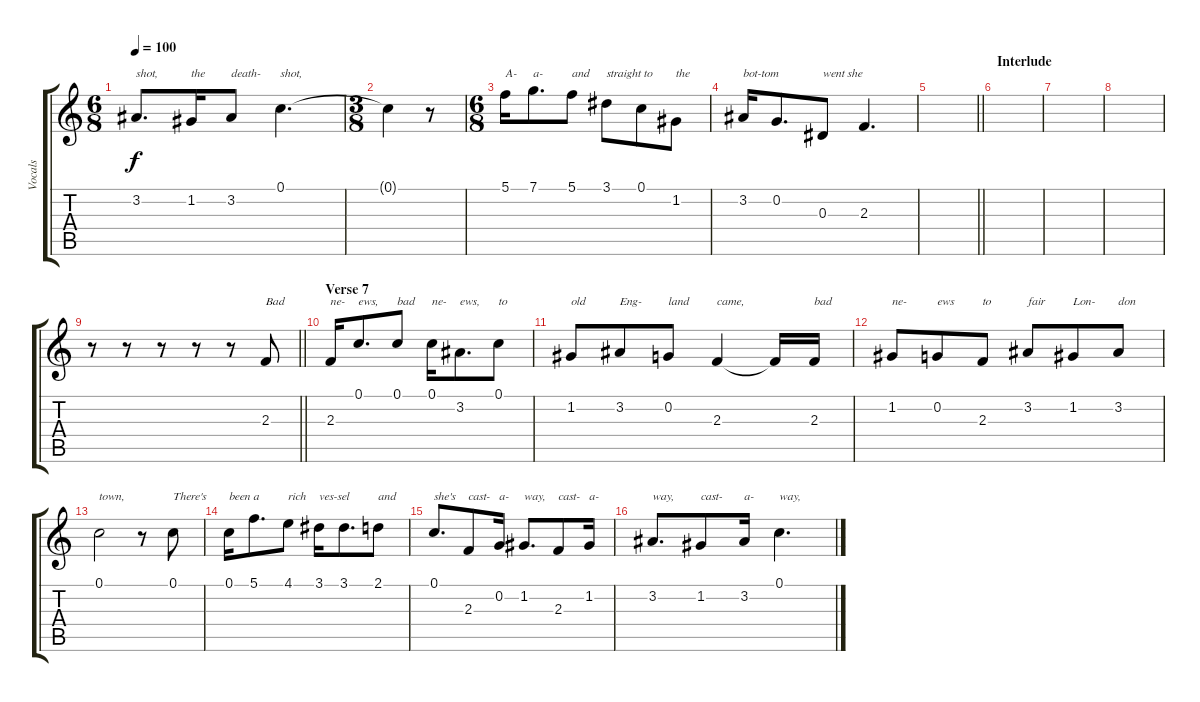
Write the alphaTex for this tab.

\track ("Vocals" "Vocals") {instrument lead6voice}
\staff {score tabs}
\tuning (C5 G4 Eb4 Bb3 F3 C3) {hide}
\ts (6 8)
\tempo 100
\clef g2
\ks c
3.2.8{d txt "shot," dy f} 1.2.16{txt "the"} 3.2.8{txt "death-"} 0.1.4{d txt "shot,"} |
\ts (3 8)
0.1{t}.4 r.8 |
\ts (6 8)
5.1.16{txt "A-"} 7.1.8{d txt "a-"} 5.1.8{txt "and"} 3.1.8{txt "straight to"} 0.1.8 1.2.8{txt "the"} |
3.2.16{txt "bot-tom"} 0.2.8{d} 0.3.8{txt "went she"} 2.3.4{d} |
\barLineRight lightlight
|
\section ("" "Interlude")
|
|
|
\barLineRight lightlight
r.8 r.8 r.8 r.8 r.8 2.3.8{txt "Bad"} |
\section ("" "Verse 7")
2.3.16{txt "ne-"} 0.1.8{d txt "ews,"} 0.1.8{txt "bad"} 0.1.16{txt "ne-"} 3.2.8{d txt "ews,"} 0.1.8{txt "to"} |
1.2.8{txt "old"} 3.2.8{txt "Eng-"} 0.2.8{txt "land"} 2.3.4{txt "came,"} 2.3{t}.16 2.3.16{txt "bad"} |
1.2.8{txt "ne-"} 0.2.8{txt "ews"} 2.3.8{txt "to"} 3.2.8{txt "fair"} 1.2.8{txt "Lon-"} 3.2.8{txt "don"} |
0.1.2{txt "town,"} r.8 0.1.8{txt "There's"} |
0.1.16{txt "been a"} 5.1.8{d} 4.1.8{txt "rich"} 3.1.16{txt "ves-sel"} 3.1.8{d} 2.1.8{txt "and"} |
0.1.8{d txt "she's"} 2.3.8{txt "cast-"} 0.2.16{txt "a-"} 1.2.8{d txt "way,"} 2.3.8{txt "cast-"} 1.2.16{txt "a-"} |
3.2.8{d txt "way,"} 1.2.8{txt "cast-"} 3.2.16{txt "a-"} 0.1.4{d txt "way,"}
